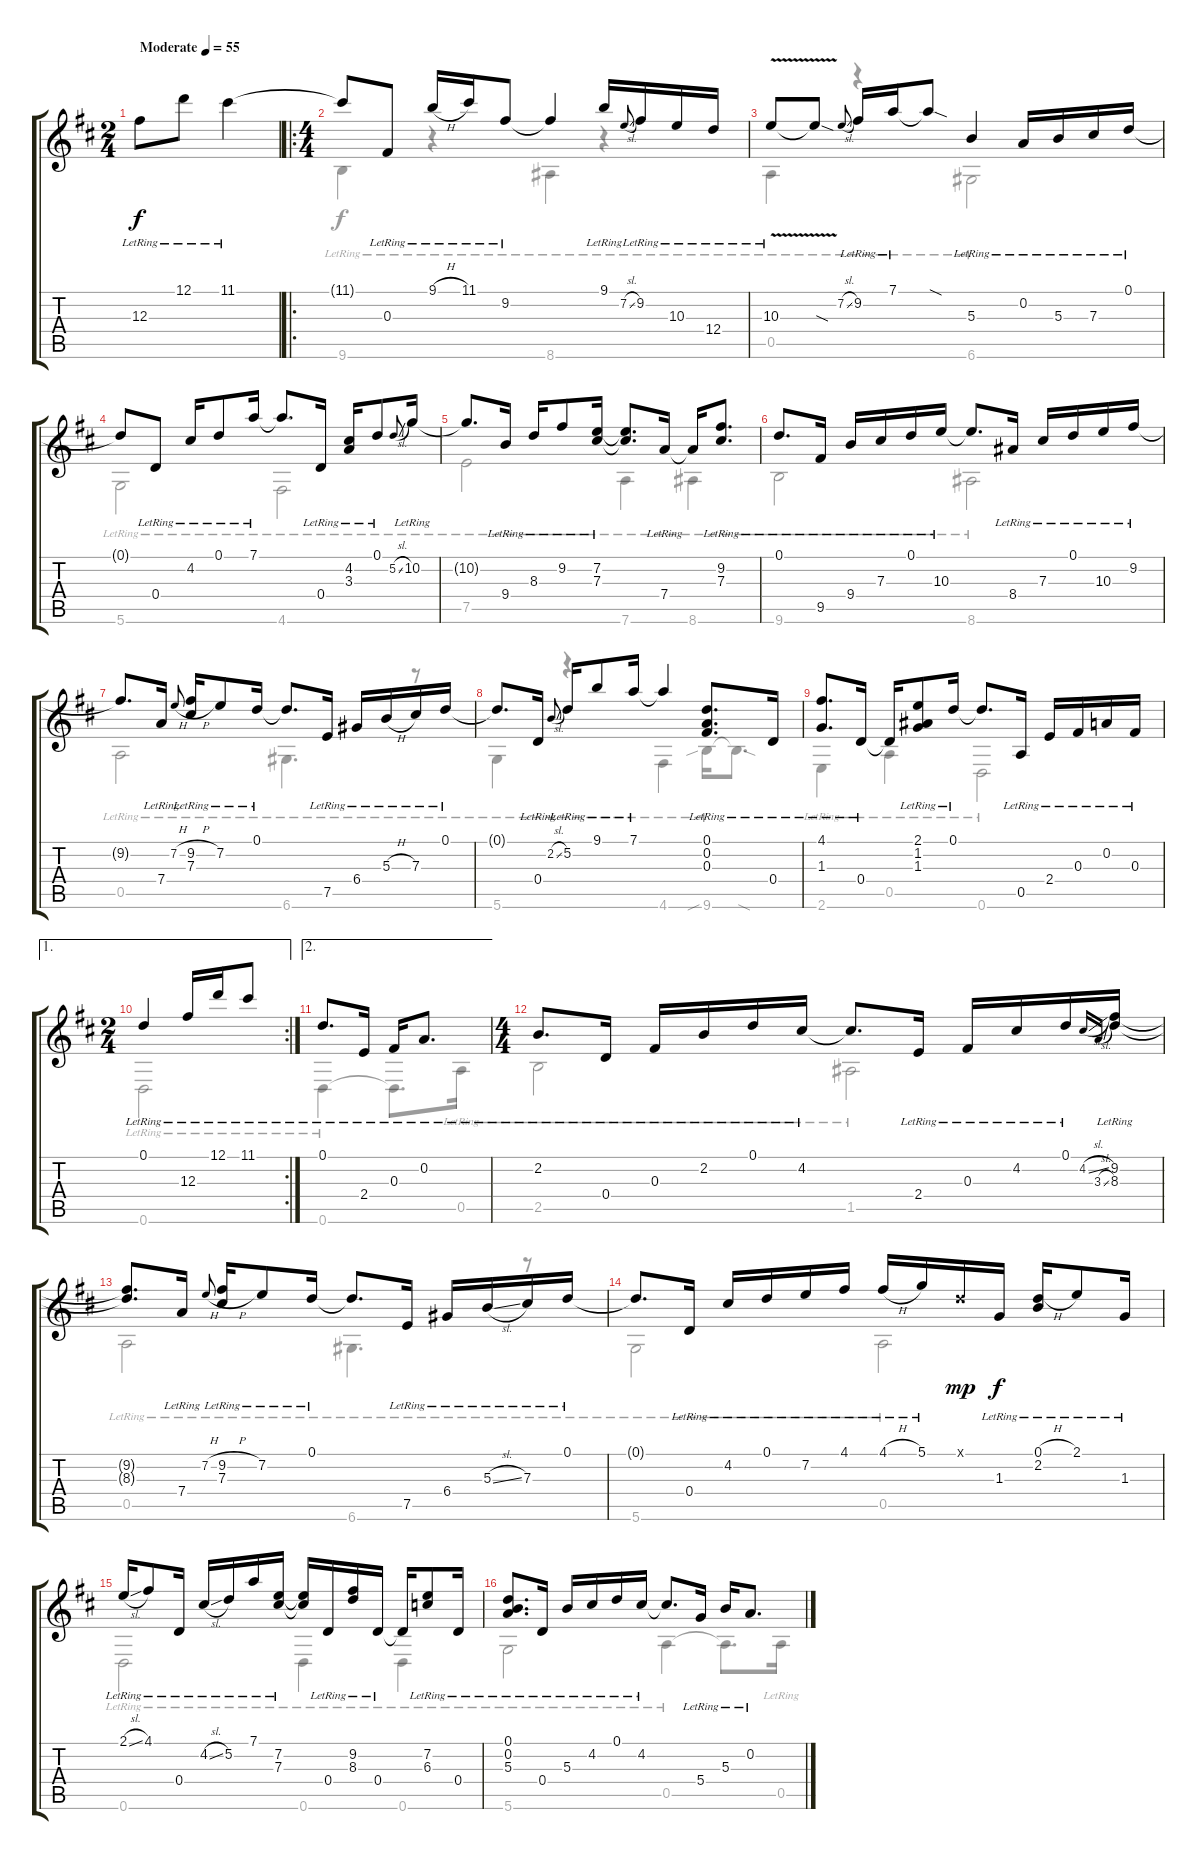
\track "" {instrument acousticguitarsteel}
\staff {score tabs}
\tuning (D4 A3 Gb3 D3 A2 D2) {hide}
\voice
\ts (2 4)
\tempo (55 "Moderate")
\clef g2
\ks d
12.3{lr}.8{dy f instrument acousticguitarsteel} 12.1{lr}.8 11.1{lr}.4 |
\ro
\ts (4 4)
11.1{t}.8 0.3{lr}.8 9.1{h lr}.16 11.1{lr}.16 9.2{lr}.8 9.2{t}.4 9.1{lr}.16 7.2{sl}.8{gr onbeat} 9.2{lr}.16 10.3{lr}.16 12.4{lr}.16 |
10.3{v lr}.8 10.3{sod t}.8 7.2{sl}.8{gr onbeat} 9.2{lr}.16 7.1{lr}.16 7.1{sod t}.8 5.3{lr}.4 0.2{lr}.16 5.3{lr}.16 7.3{lr}.16 0.1{lr}.16 |
0.1{t}.8 0.4{lr}.8 4.2{lr}.16 0.1{lr}.8 7.1{lr}.16 7.1{t}.8{d} 0.4{lr}.16 (4.2{lr} 3.3{lr}).16 0.1{lr}.8 5.2{sl}.8{gr onbeat} 10.2{lr}.16 |
10.2{t}.8{d} 9.4{lr}.16 8.3{lr}.16 9.2{lr}.8 (7.2{lr} 7.3{lr}).16 (7.2{t} 7.3{t}).8{d} 7.4{lr}.16 7.4{t}.16 (9.2{lr} 7.3{lr}).8{d} |
0.1{lr}.8{d} 9.5{lr}.16 9.4{lr}.16 7.3{lr}.16 0.1{lr}.16 10.3{lr}.16 10.3{t}.8{d} 8.4{lr}.16 7.3{lr}.16 0.1{lr}.16 10.3{lr}.16 9.2{lr}.16 |
9.2{t}.8{d} 7.4{lr}.16 7.2{h}.8{gr onbeat} (9.2{h lr} 7.3{lr}).16 7.2{lr}.8 0.1{lr}.16 0.1{t}.8{d} 7.5{lr}.16 6.4{lr}.16 5.3{h lr}.16 7.3{lr}.16 0.1{lr}.16 |
0.1{t}.8{d} 0.4{lr}.16 2.2{sl}.8{gr onbeat} 5.2{lr}.16 9.1{lr}.8 7.1{lr}.16 7.1{t}.4 (0.1{lr} 0.2{lr} 0.3{lr}).8{d} 0.4{lr}.16 |
(4.1{lr} 1.3{lr}).8{d} 0.4{lr}.16 0.4{t}.16 (2.1{lr} 1.2{lr} 1.3{lr}).8 0.1{lr}.16 0.1{t}.8{d} 0.5{lr}.16 2.4{lr}.16 0.3{lr}.16 0.2{lr}.16 0.3{lr}.16 |
\ae 1
\rc 2
\ts (2 4)
0.1{lr}.4 12.3{lr}.16 12.1{lr}.16 11.1{lr}.8 |
\ae 2
0.1{lr}.8{d} 2.4{lr}.16 0.3{lr}.16 0.2{lr}.8{d} |
\ts (4 4)
2.2{lr}.8{d} 0.4{lr}.16 0.3{lr}.16 2.2{lr}.16 0.1{lr}.16 4.2{lr}.16 4.2{t}.8{d} 2.4{lr}.16 0.3{lr}.16 4.2{lr}.16 0.1{lr}.16 4.2{sl}.16{gr onbeat} 3.3{sl}.16{gr onbeat} (9.2{lr} 8.3{lr}).16 |
(9.2{t} 8.3{t}).8{d} 7.4{lr}.16 7.2{h}.8{gr onbeat} (9.2{h lr} 7.3{lr}).16 7.2{lr}.8 0.1{lr}.16 0.1{t}.8{d} 7.5{lr}.16 6.4{lr}.16 5.3{sl lr}.16 7.3{lr}.16 0.1{lr}.16 |
0.1{t}.8{d} 0.4{lr}.16 4.2{lr}.16 0.1{lr}.16 7.2{lr}.16 4.1{lr}.16 4.1{h lr}.16 5.1{lr}.16 0.1{x}.16{dy mp} 1.3{lr}.16{dy f} (0.1{h lr} 2.2{lr}).16 2.1{lr}.8 1.3{lr}.16 |
2.1{sl lr}.16 4.1{lr}.8 0.4{lr}.16 4.2{sl lr}.16 5.2{lr}.16 7.1{lr}.16 (7.2{lr} 7.3{lr}).16 (7.2{t} 7.3{t}).16 0.4{lr}.16 (9.2{lr} 8.3{lr}).16 0.4{lr}.16 0.4{t}.16 (7.2{lr} 6.3{lr}).8 0.4{lr}.16 |
(0.1{lr} 0.2{lr} 5.3{lr}).8{d} 0.4{lr}.16 5.3{lr}.16 4.2{lr}.16 0.1{lr}.16 4.2{lr}.16 4.2{t}.8{d} 5.4{lr}.16 5.3{lr}.16 0.2{lr}.8{d}
\voice
\clef g2
\ottava regular
\simile none
\ks d
|
9.6{lr}.4 r.4 8.6{lr}.4 r.4 |
0.5{lr}.4 r.4 6.6{lr}.2 |
5.6{lr}.2 4.6{lr}.2 |
7.5{lr}.2 7.6{lr}.4 8.6{lr}.4 |
9.6{lr}.2 8.6{lr}.2 |
0.5{lr}.2 6.6{lr}.4{d} r.8 |
5.6{lr}.4 r.4 4.6{lr}.4 9.6{sib lr}.16 9.6{sod t}.8{d} |
2.6{lr}.4 0.5{lr}.4 0.6{lr}.2 |
0.6{lr}.2 |
0.6{lr}.4 0.6{t}.8{d} 0.5{lr}.16 |
2.5{lr}.2 1.5{lr}.2 |
0.5{lr}.2 6.6{lr}.4{d} r.8 |
5.6{lr}.2 0.5{lr}.2 |
0.6{lr}.2 0.6{lr}.4 0.6{lr}.4 |
5.6{lr}.2 0.5{lr}.4 0.5{t}.8{d} 0.5{lr}.16
